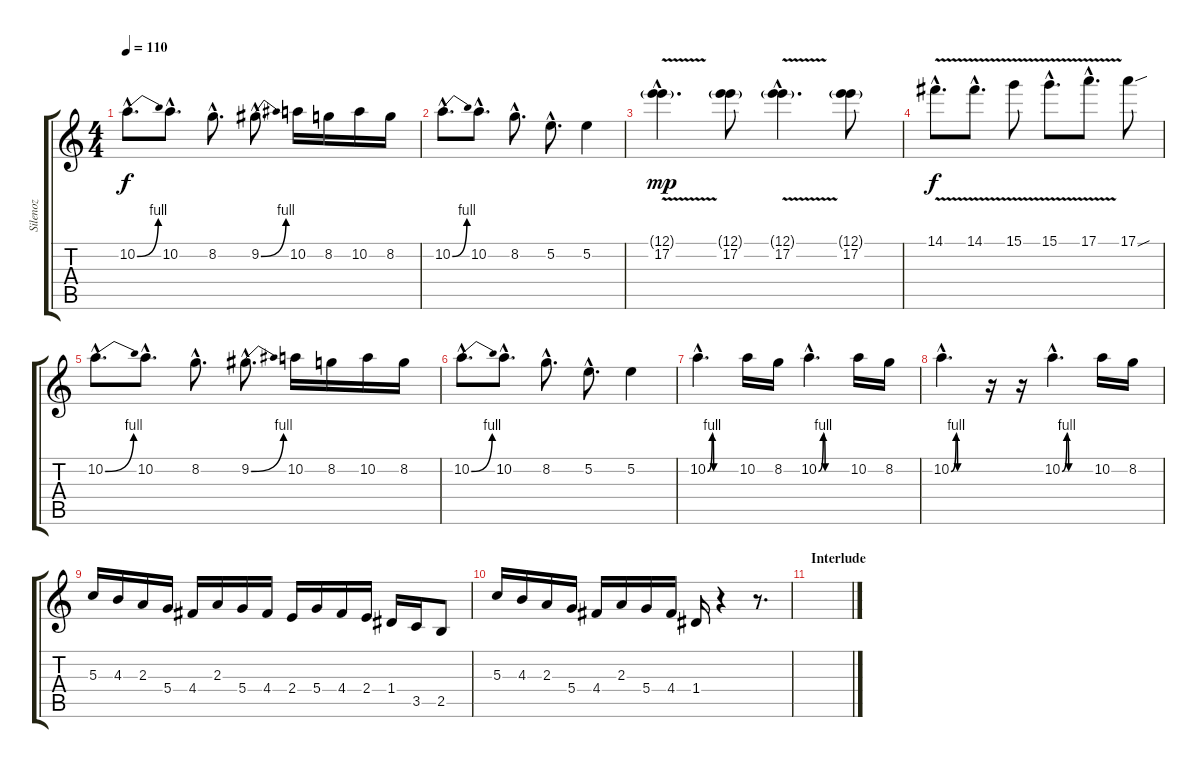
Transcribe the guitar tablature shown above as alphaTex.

\track ("Silenoz" "Silenoz") {instrument distortionguitar}
\staff {score tabs}
\tuning (E4 B3 G3 D3 A2 E2) {hide}
\ts (4 4)
\tempo 110
\clef g2
\ks c
10.2{be (bend 0 0 60 4) hac}.8{d dy f} 10.2{hac}.8{d} 8.2{hac}.8{d} 9.2{be (bend 0 0 60 4) hac}.8{d} 10.2.16 8.2.16 10.2.16 8.2.16 |
10.2{be (bend 0 0 60 4) hac}.8{d} 10.2{hac}.8{d} 8.2{hac}.8{d} 5.2{hac}.8{d} 5.2.4 |
(12.1{v g hac} 17.2{hac}).4{d dy mp} (12.1{g} 17.2).8 (12.1{v g hac} 17.2{hac}).4{d} (12.1{g} 17.2).8 |
14.1{v hac}.8{d dy f} 14.1{v hac}.8{d} 15.1{v}.8 15.1{v hac}.8{d} 17.1{v hac}.8{d} 17.1{sou}.8 |
10.2{be (bend 0 0 60 4) hac}.8{d} 10.2{hac}.8{d} 8.2{hac}.8{d} 9.2{be (bend 0 0 60 4) hac}.8{d} 10.2.16 8.2.16 10.2.16 8.2.16 |
10.2{be (bend 0 0 60 4) hac}.8{d} 10.2{hac}.8{d} 8.2{hac}.8{d} 5.2{hac}.8{d} 5.2.4 |
10.2{be (custom 0 0 10 4 13 0 15 0 20 0 60 0) hac}.4{d} 10.2.16 8.2.16 10.2{be (custom 0 0 10 4 14 0 60 0) hac}.4{d} 10.2.16 8.2.16 |
10.2{be (custom 0 0 10 4 13 0 15 0 20 0 60 0) hac}.4{d} r.16 r.16 10.2{be (custom 0 0 10 4 14 0 60 0) hac}.4{d} 10.2.16 8.2.16 |
5.3.16 4.3.16 2.3.16 5.4.16 4.4.16 2.3.16 5.4.16 4.4.16 2.4.16 5.4.16 4.4.16 2.4.16 1.4.16 3.5.16 2.5.8 |
5.3.16 4.3.16 2.3.16 5.4.16 4.4.16 2.3.16 5.4.16 4.4.16 1.4.16 r.4 r.8{d} |
\section ("" "Interlude")
